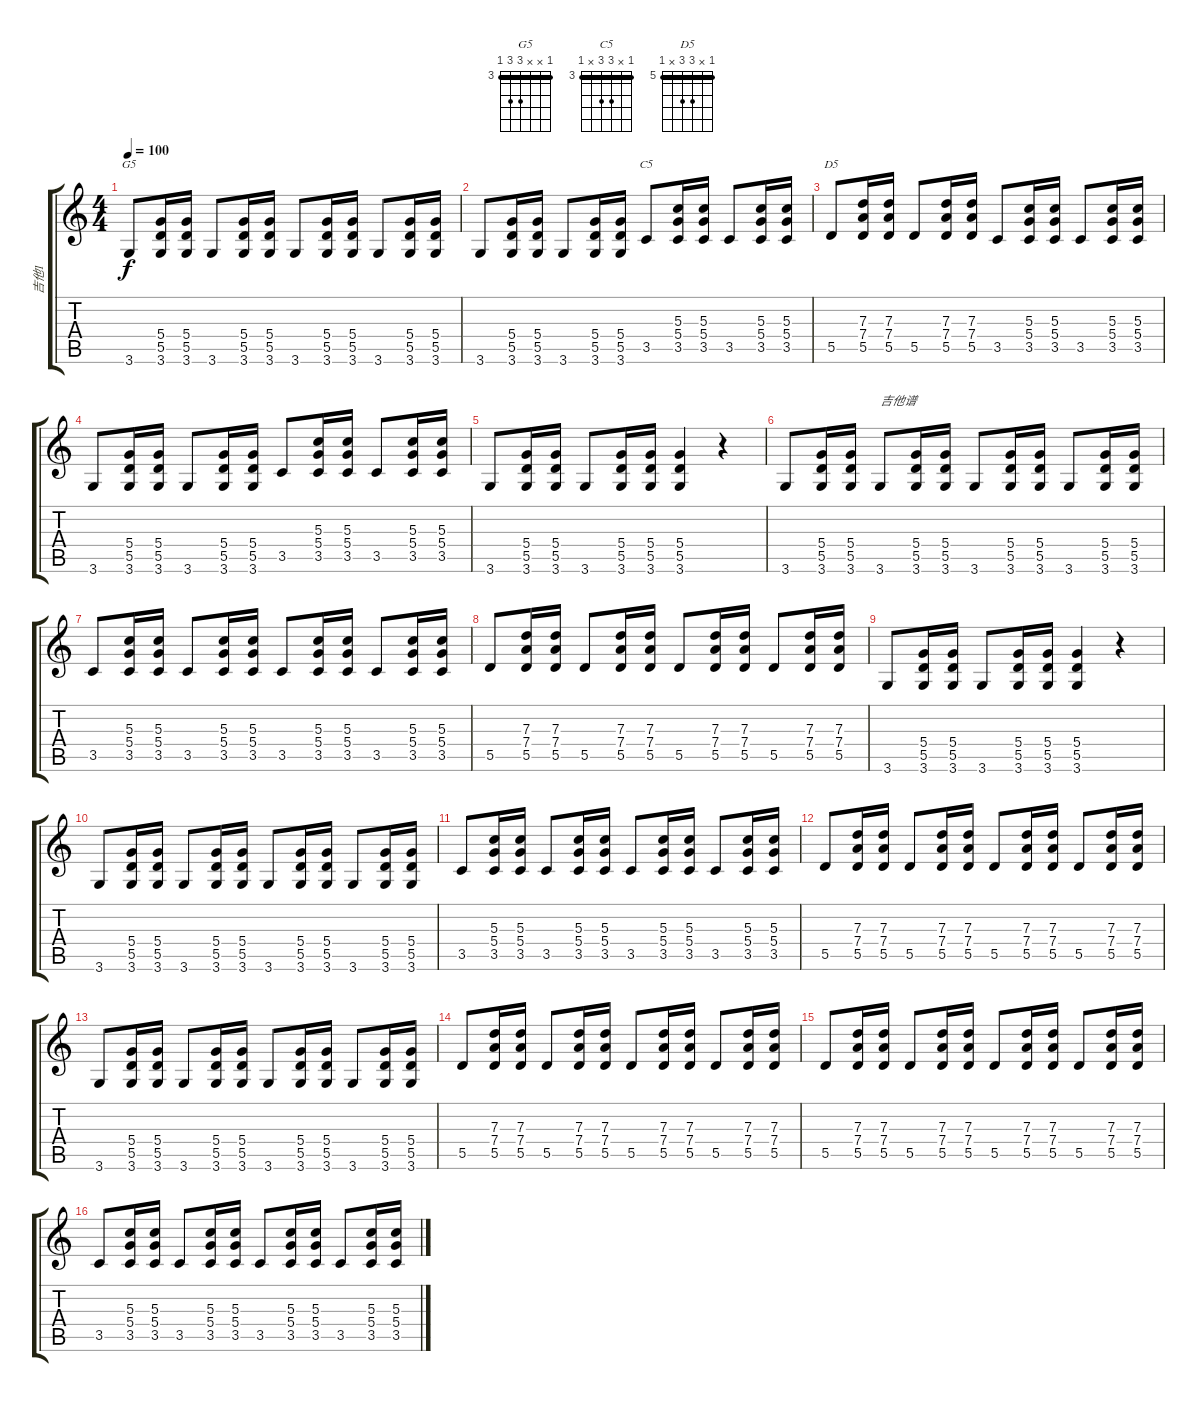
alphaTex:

\track ("吉他1" "吉他1") {instrument distortionguitar}
\staff {score tabs}
\tuning (E4 B3 G3 D3 A2 E2) {hide}
\chord ("G5" 3 x x 5 5 3) {firstfret 3 barre 3}
\chord ("C5" 3 x 5 5 x 3) {firstfret 3 barre 3}
\chord ("D5" 5 x 7 7 x 5) {firstfret 5 barre 5}
\ts (4 4)
\tempo 100
\clef g2
\ks c
3.6.8{ch "G5" dy f} (5.4 5.5 3.6).16 (5.4 5.5 3.6).16 3.6.8 (5.4 5.5 3.6).16 (5.4 5.5 3.6).16 3.6.8 (5.4 5.5 3.6).16 (5.4 5.5 3.6).16 3.6.8 (5.4 5.5 3.6).16 (5.4 5.5 3.6).16 |
3.6.8 (5.4 5.5 3.6).16 (5.4 5.5 3.6).16 3.6.8 (5.4 5.5 3.6).16 (5.4 5.5 3.6).16 3.5.8{ch "C5"} (5.3 5.4 3.5).16 (5.3 5.4 3.5).16 3.5.8 (5.3 5.4 3.5).16 (5.3 5.4 3.5).16 |
5.5.8{ch "D5"} (7.3 7.4 5.5).16 (7.3 7.4 5.5).16 5.5.8 (7.3 7.4 5.5).16 (7.3 7.4 5.5).16 3.5.8 (5.3 5.4 3.5).16 (5.3 5.4 3.5).16 3.5.8 (5.3 5.4 3.5).16 (5.3 5.4 3.5).16 |
3.6.8 (5.4 5.5 3.6).16 (5.4 5.5 3.6).16 3.6.8 (5.4 5.5 3.6).16 (5.4 5.5 3.6).16 3.5.8 (5.3 5.4 3.5).16 (5.3 5.4 3.5).16 3.5.8 (5.3 5.4 3.5).16 (5.3 5.4 3.5).16 |
3.6.8 (5.4 5.5 3.6).16 (5.4 5.5 3.6).16 3.6.8 (5.4 5.5 3.6).16 (5.4 5.5 3.6).16 (5.4 5.5 3.6).4 r.4 |
3.6.8 (5.4 5.5 3.6).16 (5.4 5.5 3.6).16 3.6.8{txt "吉他谱"} (5.4 5.5 3.6).16 (5.4 5.5 3.6).16 3.6.8 (5.4 5.5 3.6).16 (5.4 5.5 3.6).16 3.6.8 (5.4 5.5 3.6).16 (5.4 5.5 3.6).16 |
3.5.8 (5.3 5.4 3.5).16 (5.3 5.4 3.5).16 3.5.8 (5.3 5.4 3.5).16 (5.3 5.4 3.5).16 3.5.8 (5.3 5.4 3.5).16 (5.3 5.4 3.5).16 3.5.8 (5.3 5.4 3.5).16 (5.3 5.4 3.5).16 |
5.5.8 (7.3 7.4 5.5).16 (7.3 7.4 5.5).16 5.5.8 (7.3 7.4 5.5).16 (7.3 7.4 5.5).16 5.5.8 (7.3 7.4 5.5).16 (7.3 7.4 5.5).16 5.5.8 (7.3 7.4 5.5).16 (7.3 7.4 5.5).16 |
3.6.8 (5.4 5.5 3.6).16 (5.4 5.5 3.6).16 3.6.8 (5.4 5.5 3.6).16 (5.4 5.5 3.6).16 (5.4 5.5 3.6).4 r.4 |
3.6.8 (5.4 5.5 3.6).16 (5.4 5.5 3.6).16 3.6.8 (5.4 5.5 3.6).16 (5.4 5.5 3.6).16 3.6.8 (5.4 5.5 3.6).16 (5.4 5.5 3.6).16 3.6.8 (5.4 5.5 3.6).16 (5.4 5.5 3.6).16 |
3.5.8 (5.3 5.4 3.5).16 (5.3 5.4 3.5).16 3.5.8 (5.3 5.4 3.5).16 (5.3 5.4 3.5).16 3.5.8 (5.3 5.4 3.5).16 (5.3 5.4 3.5).16 3.5.8 (5.3 5.4 3.5).16 (5.3 5.4 3.5).16 |
5.5.8 (7.3 7.4 5.5).16 (7.3 7.4 5.5).16 5.5.8 (7.3 7.4 5.5).16 (7.3 7.4 5.5).16 5.5.8 (7.3 7.4 5.5).16 (7.3 7.4 5.5).16 5.5.8 (7.3 7.4 5.5).16 (7.3 7.4 5.5).16 |
3.6.8 (5.4 5.5 3.6).16 (5.4 5.5 3.6).16 3.6.8 (5.4 5.5 3.6).16 (5.4 5.5 3.6).16 3.6.8 (5.4 5.5 3.6).16 (5.4 5.5 3.6).16 3.6.8 (5.4 5.5 3.6).16 (5.4 5.5 3.6).16 |
5.5.8 (7.3 7.4 5.5).16 (7.3 7.4 5.5).16 5.5.8 (7.3 7.4 5.5).16 (7.3 7.4 5.5).16 5.5.8 (7.3 7.4 5.5).16 (7.3 7.4 5.5).16 5.5.8 (7.3 7.4 5.5).16 (7.3 7.4 5.5).16 |
5.5.8 (7.3 7.4 5.5).16 (7.3 7.4 5.5).16 5.5.8 (7.3 7.4 5.5).16 (7.3 7.4 5.5).16 5.5.8 (7.3 7.4 5.5).16 (7.3 7.4 5.5).16 5.5.8 (7.3 7.4 5.5).16 (7.3 7.4 5.5).16 |
3.5.8 (5.3 5.4 3.5).16 (5.3 5.4 3.5).16 3.5.8 (5.3 5.4 3.5).16 (5.3 5.4 3.5).16 3.5.8 (5.3 5.4 3.5).16 (5.3 5.4 3.5).16 3.5.8 (5.3 5.4 3.5).16 (5.3 5.4 3.5).16
